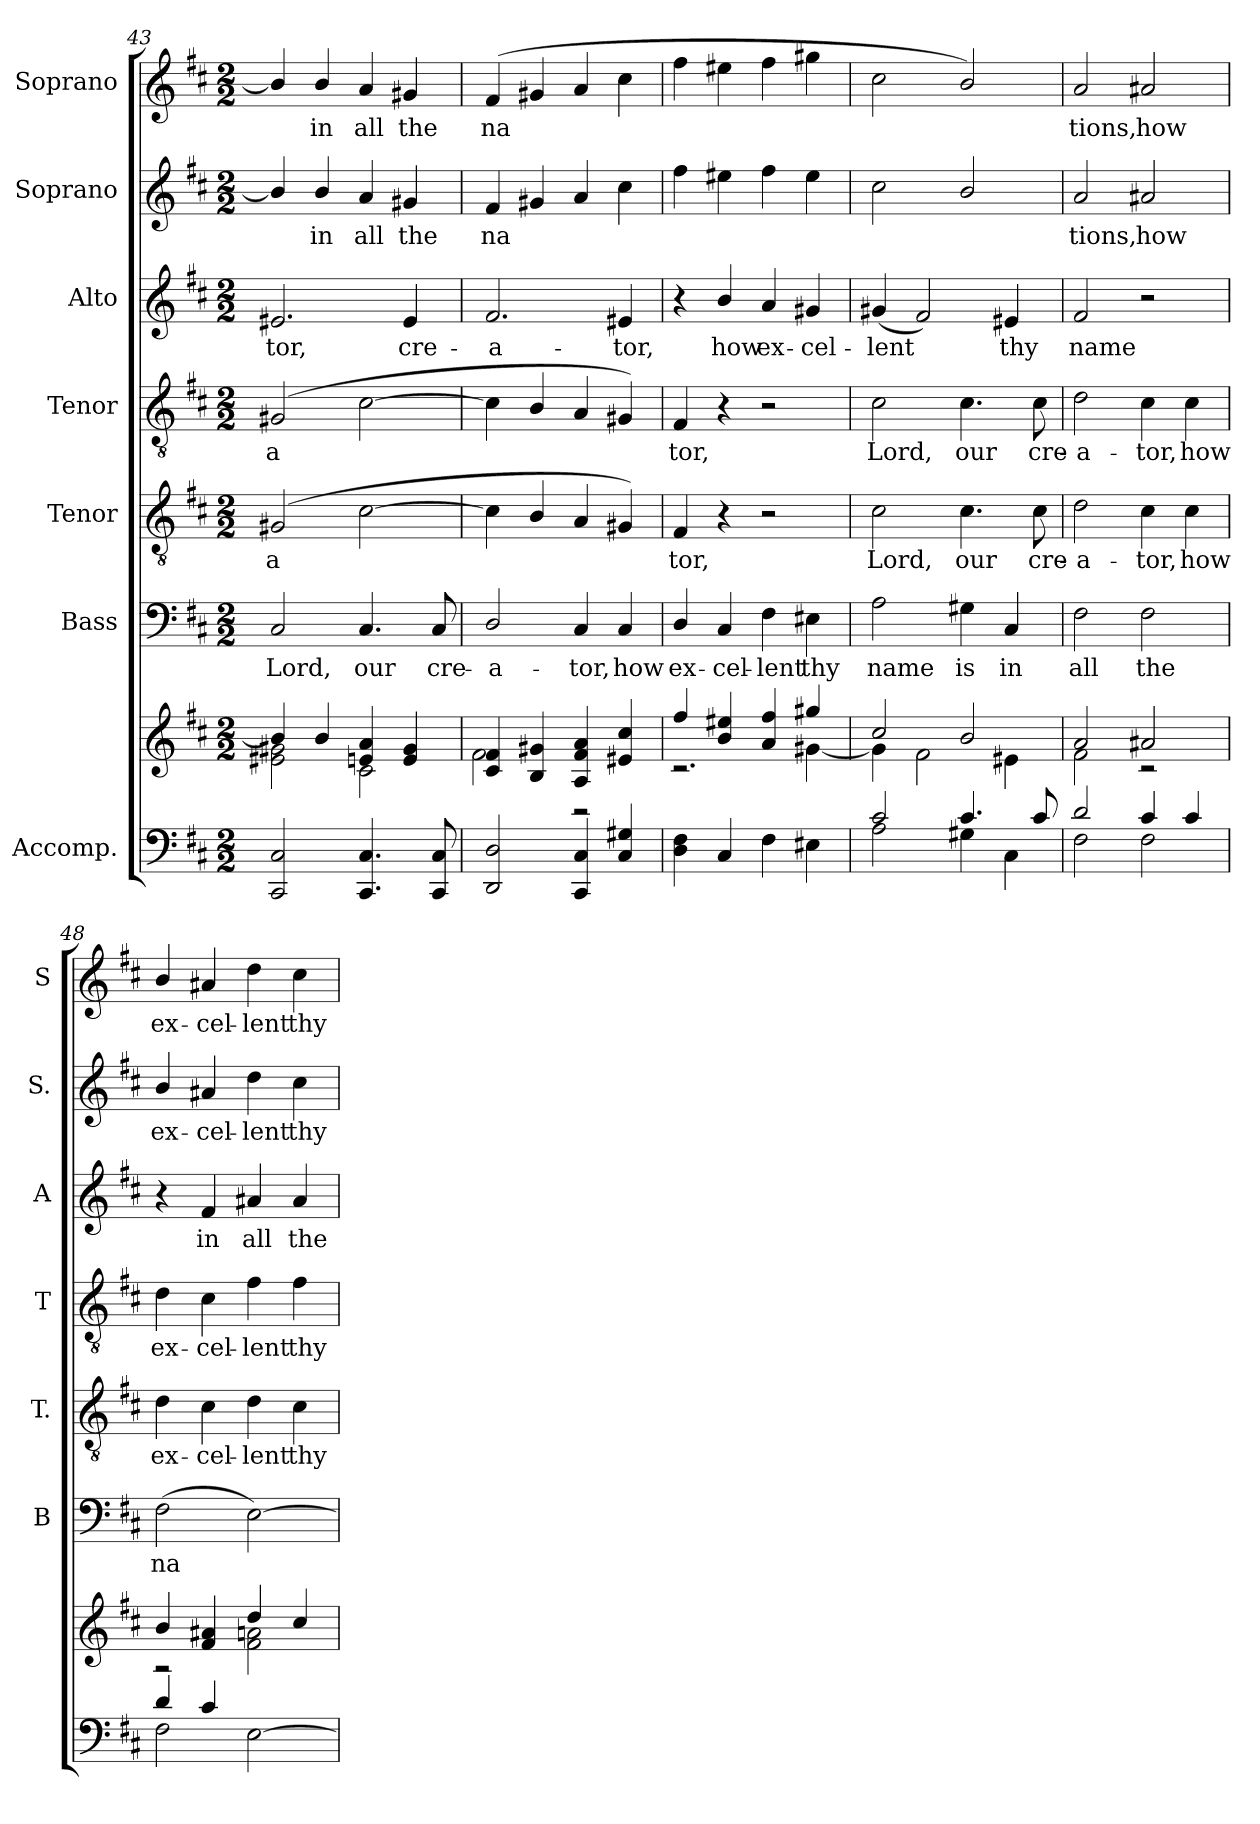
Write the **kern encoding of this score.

**kern	**kern	**kern	**text	**kern	**text	**kern	**text	**kern	**text	**kern	**text	**kern	**text
*part7	*part7	*part6	*part6	*part5	*part5	*part4	*part4	*part3	*part3	*part2	*part2	*part1	*part1
*staff8	*staff7	*staff6	*staff6	*staff5	*staff5	*staff4	*staff4	*staff3	*staff3	*staff2	*staff2	*staff1	*staff1
*I"Accomp.	*	*I"Bass	*	*I"Tenor	*	*I"Tenor	*	*I"Alto	*	*I"Soprano	*	*I"Soprano	*
*	*	*I'B	*	*I'T.	*	*I'T	*	*I'A	*	*I'S.	*	*I'S	*
*clefF4	*clefG2	*clefF4	*	*clefGv2	*	*clefGv2	*	*clefG2	*	*clefG2	*	*clefG2	*
*k[f#c#]	*k[f#c#]	*k[f#c#]	*	*k[f#c#]	*	*k[f#c#]	*	*k[f#c#]	*	*k[f#c#]	*	*k[f#c#]	*
*D:	*D:	*D:	*	*D:	*	*D:	*	*D:	*	*D:	*	*D:	*
*M2/2	*M2/2	*M2/2	*	*M2/2	*	*M2/2	*	*M2/2	*	*M2/2	*	*M2/2	*
=43	=43	=43	=43	=43	=43	=43	=43	=43	=43	=43	=43	=43	=43
*	*^	*	*	*	*	*	*	*	*	*	*	*	*
!	!	!	!	!LO:LY:b	!	!LO:LY:b	!	!LO:LY:b	!	!LO:LY:b	!	!	!	!
2CC#/ 2C#/	4b/]	2e#X\ 2g#X\	2C#/	Lord,	(<2G#X/	-a­	(<2G#X/	-a­	2.e#X/	-tor,	4b/]	.	4b/]	.
!	!	!	!	!	!	!	!	!	!	!	!	!LO:LY:b	!	!LO:LY:b
.	4b/	.	.	.	.	.	.	.	.	.	4b/	in	4b/	in
!	!	!	!	!LO:LY:b	!	!	!	!	!	!	!	!LO:LY:b	!	!LO:LY:b
4.CC#/ 4.C#/	4en/ 4a/	2c#\	4.C#/	our	[2c#\	.	[2c#\	.	.	.	4a/	all	4a/	all
!	!	!	!	!	!	!	!	!	!	!LO:LY:b	!	!LO:LY:b	!	!LO:LY:b
.	4e/ 4g#/	.	.	.	.	.	.	.	4e#/	cre-	4g#X/	the	4g#X/	the
!	!	!	!	!LO:LY:b	!	!	!	!	!	!	!	!	!	!
8CC#/ 8C#/	.	.	8C#/	cre-	.	.	.	.	.	.	.	.	.	.
=44	=44	=44	=44	=44	=44	=44	=44	=44	=44	=44	=44	=44	=44	=44
!	!	!	!	!LO:LY:b	!	!	!	!	!	!LO:LY:b	!	!LO:LY:b	!	!LO:LY:b
2DD/ 2D/	4c#/ 4f#/	2f#\	2D/	-a-	4c#\]	.	4c#\]	.	2.f#/	-a-	4f#/	na­	(<4f#/	na­
.	4B/ 4g#X/	.	.	.	4B/	.	4B/	.	.	.	4g#X/	.	4g#X/	.
!	!	!	!	!LO:LY:b	!	!	!	!	!	!	!	!	!	!
4CC#/ 4C#/	4A/ 4f#/ 4a/	2r	4C#/	-tor,	4A/	.	4A/	.	.	.	4a/	.	4a/	.
!	!	!	!	!LO:LY:b	!	!	!	!	!	!LO:LY:b	!	!	!	!
4C#/ 4G#X/	4e#X/ 4cc#/	.	4C#/	how	4G#X/)	.	4G#X/)	.	4e#X/	-tor,	4cc#\	.	4cc#\	.
=45	=45	=45	=45	=45	=45	=45	=45	=45	=45	=45	=45	=45	=45	=45
!	!	!	!	!LO:LY:b	!	!LO:LY:b	!	!LO:LY:b	!	!	!	!	!	!
4D\ 4F#\	4ff#/	2.r	4D/	ex-	4F#/	tor,	4F#/	tor,	4r	.	4ff#\	.	4ff#\	.
!	!	!	!	!LO:LY:b	!	!	!	!	!	!LO:LY:b	!	!	!	!
4C#/	4b/ 4ee#X/	.	4C#/	-cel-	4r	.	4r	.	4b/	how	4ee#X\	.	4ee#X\	.
!	!	!	!	!LO:LY:b	!	!	!	!	!	!LO:LY:b	!	!	!	!
4F#\	4a/ 4ff#/	.	4F#\	-lent	2r	.	2r	.	4a/	ex-	4ff#\	.	4ff#\	.
!	!	!	!	!LO:LY:b	!	!	!	!	!	!LO:LY:b	!	!	!	!
4E#X\	4gg#X/	[4g#X\	4E#X\	thy	.	.	.	.	4g#X/	-cel-	4ee#\	.	4gg#X\	.
=46	=46	=46	=46	=46	=46	=46	=46	=46	=46	=46	=46	=46	=46	=46
*^	*	*	*	*	*	*	*	*	*	*	*	*	*	*
!	!	!	!	!	!LO:LY:b	!	!LO:LY:b	!	!LO:LY:b	!	!LO:LY:b	!	!	!	!
2c#/	2A\	2cc#/	4g#\]	2A\	name	2c#\	Lord,	2c#\	Lord,	(<4g#X/	-lent	2cc#\	.	2cc#\	.
.	.	.	2f#\	.	.	.	.	.	.	2f#/)	.	.	.	.	.
!	!	!	!	!	!LO:LY:b	!	!LO:LY:b	!	!LO:LY:b	!	!	!	!	!	!
4.c#/	4G#X\	2b/	.	4G#X\	is	4.c#\	our	4.c#\	our	.	.	2b/	.	2b/)	.
!	!	!	!	!	!LO:LY:b	!	!	!	!	!	!LO:LY:b	!	!	!	!
.	4C#\	.	4e#X\	4C#/	in	.	.	.	.	4e#X/	thy	.	.	.	.
!	!	!	!	!	!	!	!LO:LY:b	!	!LO:LY:b	!	!	!	!	!	!
8c#/	.	.	.	.	.	8c#\	cre-	8c#\	cre-	.	.	.	.	.	.
!!LO:PB:g=z
=47	=47	=47	=47	=47	=47	=47	=47	=47	=47	=47	=47	=47	=47	=47	=47
!	!	!	!	!	!LO:LY:b	!	!LO:LY:b	!	!LO:LY:b	!	!LO:LY:b	!	!LO:LY:b	!	!LO:LY:b
2d/	2F#\	2a/	2f#\	2F#\	all	2d\	-a-	2d\	-a-	2f#/	name	2a/	tions,	2a/	tions,
!	!	!	!	!	!LO:LY:b	!	!LO:LY:b	!	!LO:LY:b	!	!	!	!LO:LY:b	!	!LO:LY:b
4c#/	2F#\	2a#X/	2r	2F#\	the	4c#\	-tor,	4c#\	-tor,	2r	.	2a#X/	how	2a#X/	how
!	!	!	!	!	!	!	!LO:LY:b	!	!LO:LY:b	!	!	!	!	!	!
4c#/	.	.	.	.	.	4c#\	how	4c#\	how	.	.	.	.	.	.
=48	=48	=48	=48	=48	=48	=48	=48	=48	=48	=48	=48	=48	=48	=48	=48
!	!	!	!	!	!LO:LY:b	!	!LO:LY:b	!	!LO:LY:b	!	!	!	!LO:LY:b	!	!LO:LY:b
4d/	2F#\	4b/	2r	(>2F#\	na­	4d\	ex-	4d\	ex-	4r	.	4b/	ex-	4b/	ex-
!	!	!	!	!	!	!	!LO:LY:b	!	!LO:LY:b	!	!LO:LY:b	!	!LO:LY:b	!	!LO:LY:b
4c#/	.	4f#/ 4a#X/	.	.	.	4c#\	-cel-	4c#\	-cel-	4f#/	in	4a#X/	-cel-	4a#X/	-cel-
!	!	!	!	!	!	!	!LO:LY:b	!	!LO:LY:b	!	!LO:LY:b	!	!LO:LY:b	!	!LO:LY:b
2ryy	[2E\	4dd/	2f#\ 2an\	[2E\)	.	4d\	-lent	4f#\	-lent	4a#X/	all	4dd\	-lent	4dd\	-lent
!	!	!	!	!	!	!	!LO:LY:b	!	!LO:LY:b	!	!LO:LY:b	!	!LO:LY:b	!	!LO:LY:b
.	.	4cc#/	.	.	.	4c#\	thy	4f#\	thy	4a#/	the	4cc#\	thy	4cc#\	thy
*v	*v	*	*	*	*	*	*	*	*	*	*	*	*	*	*
*	*v	*v	*	*	*	*	*	*	*	*	*	*	*	*
=	=	=	=	=	=	=	=	=	=	=	=	=	=
*-	*-	*-	*-	*-	*-	*-	*-	*-	*-	*-	*-	*-	*-
